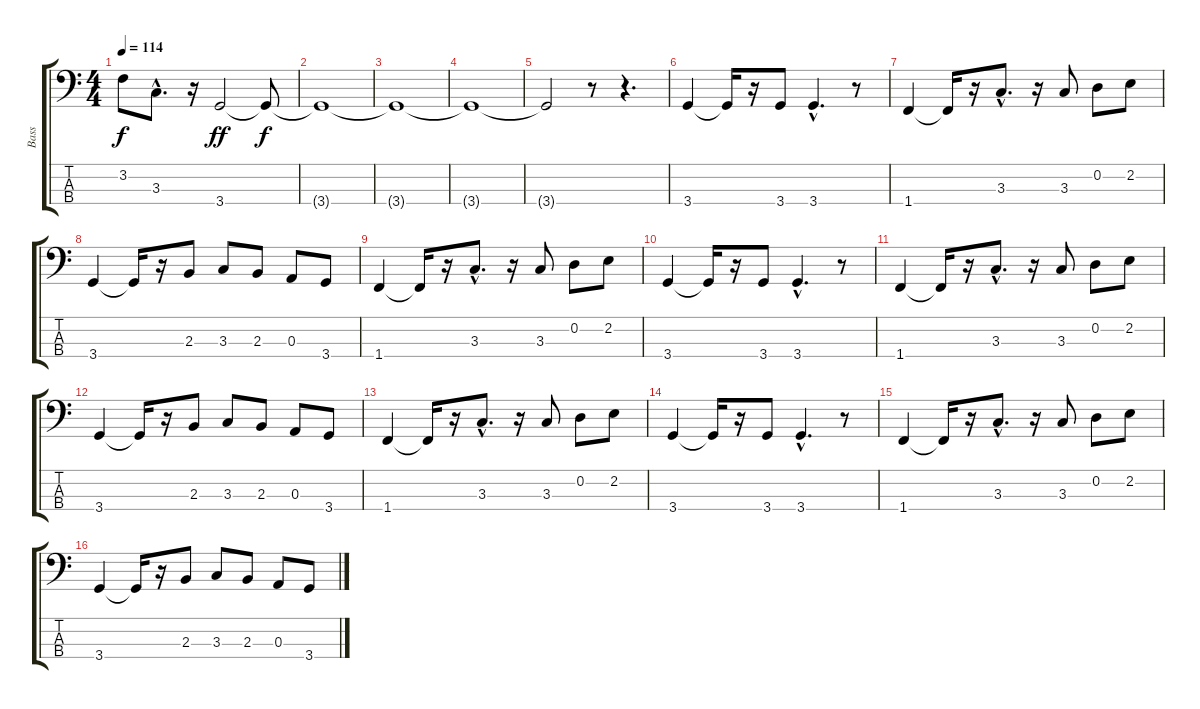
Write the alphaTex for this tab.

\track ("Bass" "Bass") {instrument electricbassfinger}
\staff {score tabs}
\tuning (G2 D2 A1 E1) {hide}
\ts (4 4)
\tempo 114
\clef f4
\ks c
3.2.8{dy f} 3.3{hac}.8{d} r.16 3.4.2{dy ff} 3.4{t}.8{dy f} |
3.4{t}.1 |
3.4{t}.1 |
3.4{t}.1 |
3.4{t}.2 r.8 r.4{d} |
3.4.4 3.4{t}.16 r.16 3.4.8 3.4{hac}.4{d} r.8 |
1.4.4 1.4{t}.16 r.16 3.3{hac}.8{d} r.16 3.3.8 0.2.8 2.2.8 |
3.4.4 3.4{t}.16 r.16 2.3.8 3.3.8 2.3.8 0.3.8 3.4.8 |
1.4.4 1.4{t}.16 r.16 3.3{hac}.8{d} r.16 3.3.8 0.2.8 2.2.8 |
3.4.4 3.4{t}.16 r.16 3.4.8 3.4{hac}.4{d} r.8 |
1.4.4 1.4{t}.16 r.16 3.3{hac}.8{d} r.16 3.3.8 0.2.8 2.2.8 |
3.4.4 3.4{t}.16 r.16 2.3.8 3.3.8 2.3.8 0.3.8 3.4.8 |
1.4.4 1.4{t}.16 r.16 3.3{hac}.8{d} r.16 3.3.8 0.2.8 2.2.8 |
3.4.4 3.4{t}.16 r.16 3.4.8 3.4{hac}.4{d} r.8 |
1.4.4 1.4{t}.16 r.16 3.3{hac}.8{d} r.16 3.3.8 0.2.8 2.2.8 |
3.4.4 3.4{t}.16 r.16 2.3.8 3.3.8 2.3.8 0.3.8 3.4.8
